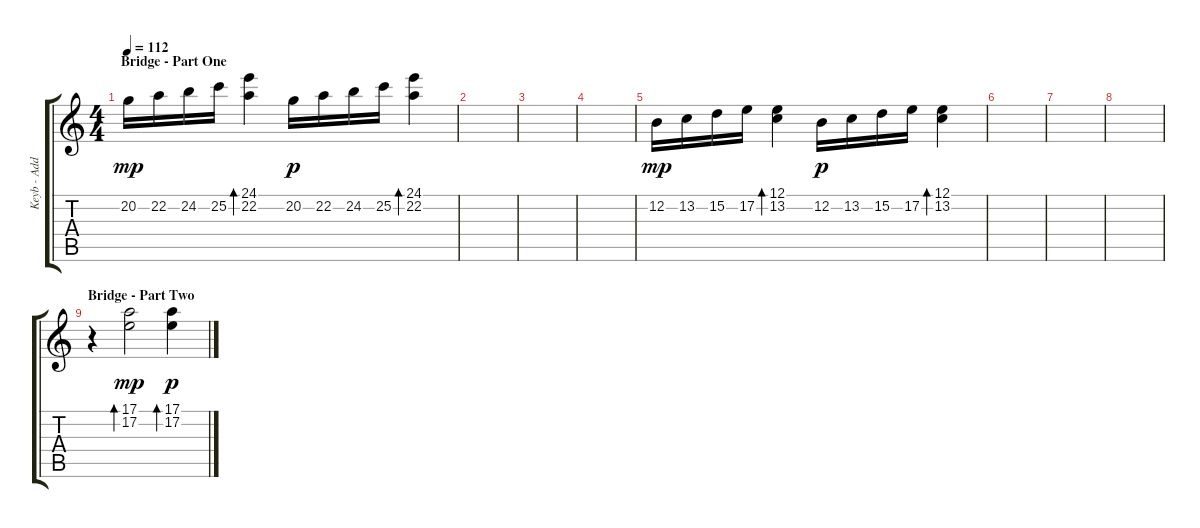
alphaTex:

\track ("Keyb - Add. Delay" "Keyb - Add") {instrument orchestralharp}
\staff {score tabs}
\tuning (E4 B3 G3 D3 A2 E2) {hide}
\ts (4 4)
\section ("" "Bridge - Part One")
\tempo 112
\clef g2
\ks c
20.2.16{dy mp} 22.2.16 24.2.16 25.2.16 (24.1 22.2).4{bd 120} 20.2.16{dy p} 22.2.16 24.2.16 25.2.16 (24.1 22.2).4{bd 120} |
|
|
|
12.2.16{dy mp} 13.2.16 15.2.16 17.2.16 (12.1 13.2).4{bd 120} 12.2.16{dy p} 13.2.16 15.2.16 17.2.16 (12.1 13.2).4{bd 120} |
|
|
|
\section ("" "Bridge - Part Two")
r.4 (17.1 17.2).2{bd 240 dy mp} (17.1 17.2).4{bd 120 dy p}
